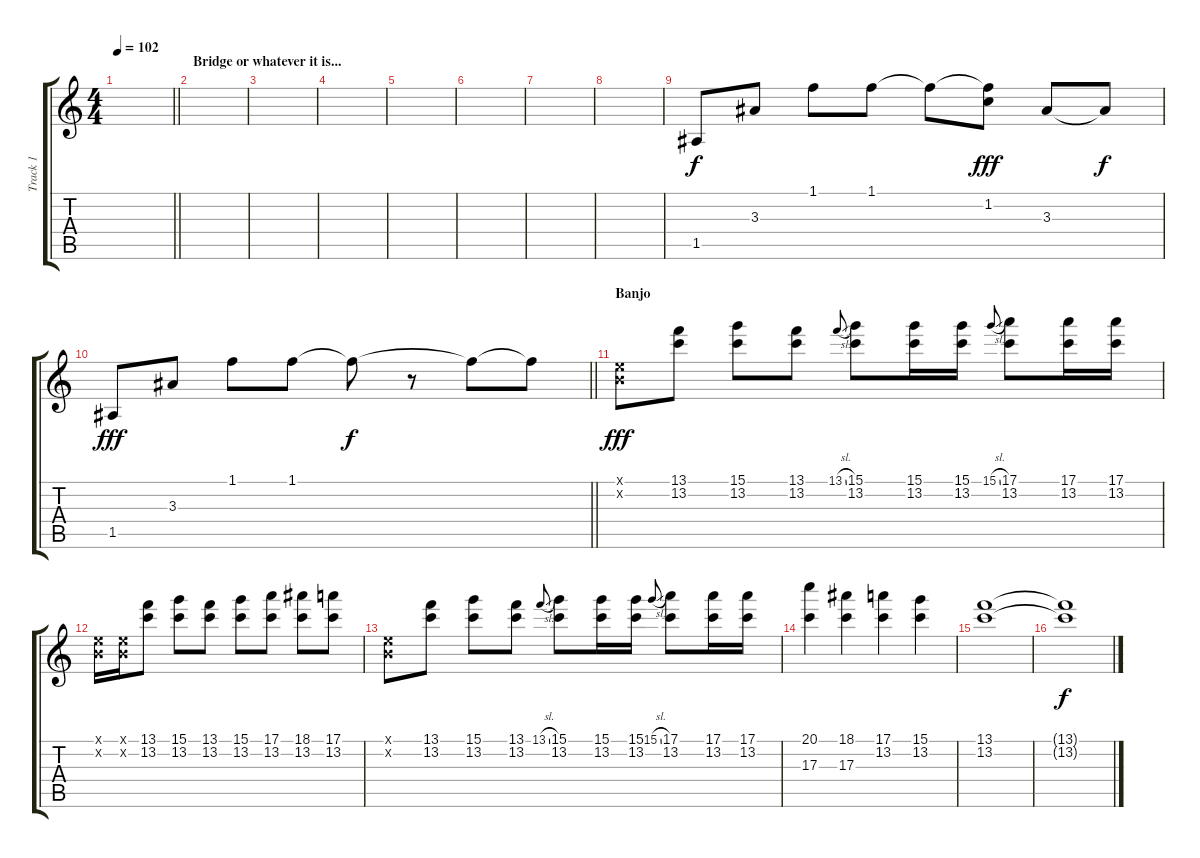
\track ("Track 1" "Track 1") {instrument banjo}
\staff {score tabs}
\tuning (E4 B3 G3 D3 A2 E2) {hide}
\displaytranspose 12
\ts (4 4)
\tempo 102
\clef g2
\barLineRight lightlight
\ks c
|
\section ("" "Bridge or whatever it is...")
|
|
|
|
|
|
|
1.5.8 3.3.8 1.1.8 1.1.8 1.1{t}.8{dy f} (1.1{t} 1.2).8{dy fff} 3.3.8 3.3{t}.8{dy f} |
\barLineRight lightlight
1.5.8{dy fff} 3.3.8 1.1.8 1.1.8 1.1{t}.8{dy f} r.8 1.1{t}.8 1.1{t}.8 |
\section ("" "Banjo")
(0.1{x} 0.2{x}).8{dy fff} (13.1 13.2).8 (15.1 13.2).8 (13.1 13.2).8 13.1{sl}.8{gr onbeat} (15.1 13.2).8 (15.1 13.2).16 (15.1 13.2).16 15.1{sl}.8{gr onbeat} (17.1 13.2).8 (17.1 13.2).16 (17.1 13.2).16 |
(0.1{x} 0.2{x}).16 (0.1{x} 0.2{x}).16 (13.1 13.2).8 (15.1 13.2).8 (13.1 13.2).8 (15.1 13.2).8 (17.1 13.2).8 (18.1 13.2).8 (17.1 13.2).8 |
(0.1{x} 0.2{x}).8 (13.1 13.2).8 (15.1 13.2).8 (13.1 13.2).8 13.1{sl}.8{gr onbeat} (15.1 13.2).8 (15.1 13.2).16 (15.1 13.2).16 15.1{sl}.8{gr onbeat} (17.1 13.2).8 (17.1 13.2).16 (17.1 13.2).16 |
(20.1 17.3).4 (18.1 17.3).4 (17.1 13.2).4 (15.1 13.2).4 |
(13.1 13.2).1 |
(13.1{t} 13.2{t}).1{dy f}
